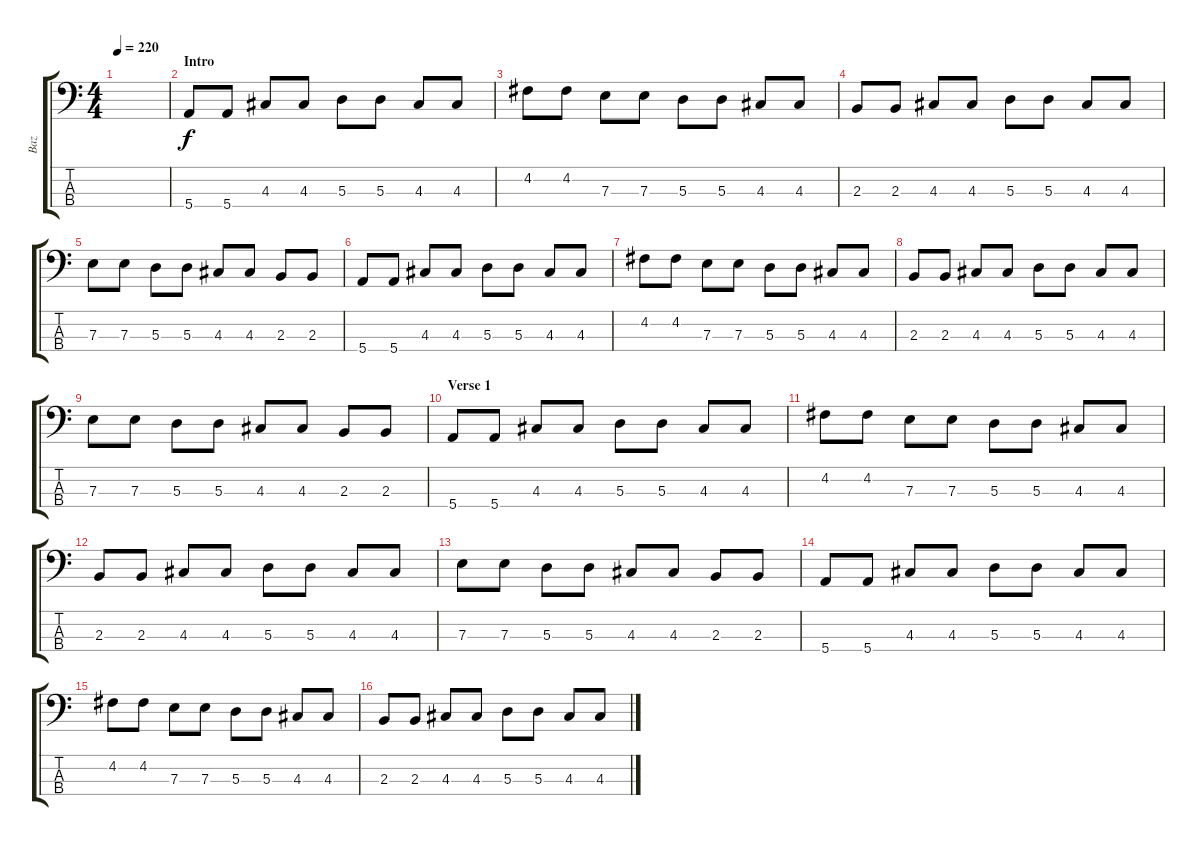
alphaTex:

\track ("Baz" "Baz") {instrument electricbassfinger}
\staff {score tabs}
\tuning (G2 D2 A1 E1) {hide}
\ts (4 4)
\tempo 220
\clef f4
\ks c
|
\section ("" "Intro ")
5.4.8 5.4.8 4.3.8 4.3.8 5.3.8 5.3.8 4.3.8 4.3.8 |
4.2.8 4.2.8 7.3.8 7.3.8 5.3.8 5.3.8 4.3.8 4.3.8 |
2.3.8 2.3.8 4.3.8 4.3.8 5.3.8 5.3.8 4.3.8 4.3.8 |
7.3.8 7.3.8 5.3.8 5.3.8 4.3.8 4.3.8 2.3.8 2.3.8 |
5.4.8 5.4.8 4.3.8 4.3.8 5.3.8 5.3.8 4.3.8 4.3.8 |
4.2.8 4.2.8 7.3.8 7.3.8 5.3.8 5.3.8 4.3.8 4.3.8 |
2.3.8 2.3.8 4.3.8 4.3.8 5.3.8 5.3.8 4.3.8 4.3.8 |
7.3.8 7.3.8 5.3.8 5.3.8 4.3.8 4.3.8 2.3.8 2.3.8 |
\section ("" "Verse 1")
5.4.8 5.4.8 4.3.8 4.3.8 5.3.8 5.3.8 4.3.8 4.3.8 |
4.2.8 4.2.8 7.3.8 7.3.8 5.3.8 5.3.8 4.3.8 4.3.8 |
2.3.8 2.3.8 4.3.8 4.3.8 5.3.8 5.3.8 4.3.8 4.3.8 |
7.3.8 7.3.8 5.3.8 5.3.8 4.3.8 4.3.8 2.3.8 2.3.8 |
5.4.8 5.4.8 4.3.8 4.3.8 5.3.8 5.3.8 4.3.8 4.3.8 |
4.2.8 4.2.8 7.3.8 7.3.8 5.3.8 5.3.8 4.3.8 4.3.8 |
2.3.8 2.3.8 4.3.8 4.3.8 5.3.8 5.3.8 4.3.8 4.3.8
